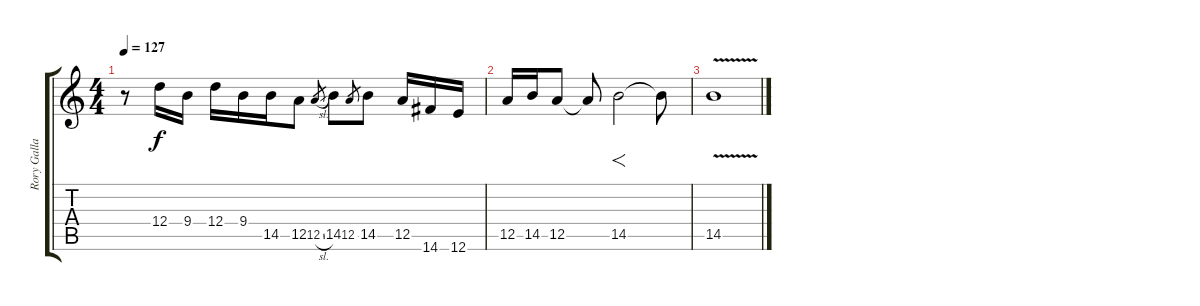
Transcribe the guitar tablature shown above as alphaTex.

\track ("Rory Gallagher Right" "Rory Galla") {instrument distortionguitar}
\staff {score tabs}
\tuning (E4 B3 G3 D3 A2 E2) {hide}
\ts (4 4)
\tempo 127
\clef g2
\ks c
r.8{dy f volume 9} 12.4.16 9.4.16 12.4.16 9.4.16 14.5.16 12.5.8 12.5{sl}.8{gr} 14.5.8 12.5.8{gr} 14.5.8 12.5.16 14.6.16 12.6.16 |
12.5.16 14.5.16 12.5.8 12.5{t}.8 14.5.2{f} 14.5{t}.8 |
14.5{v}.1
